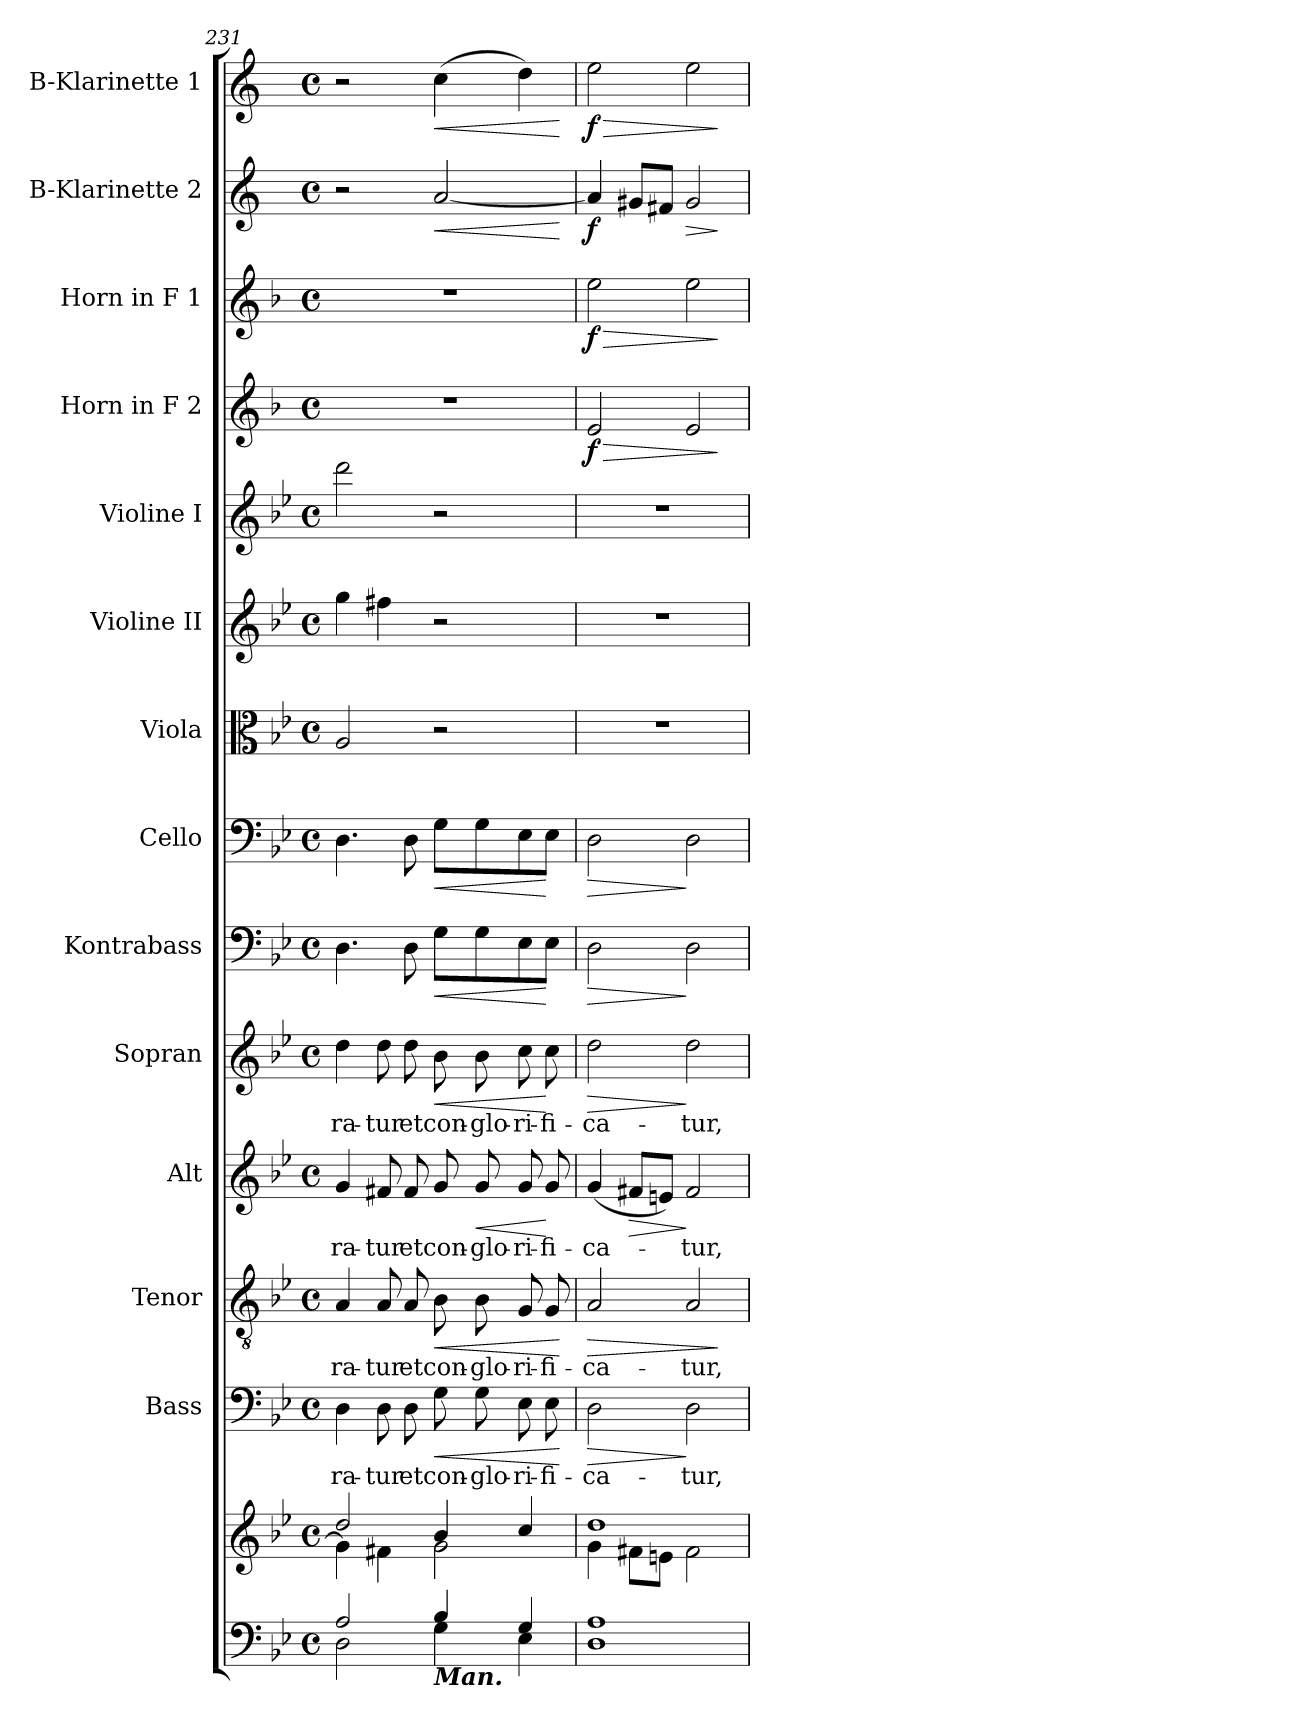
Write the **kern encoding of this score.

**kern	**kern	**kern	**text	**dynam	**kern	**text	**dynam	**kern	**text	**dynam	**kern	**text	**dynam	**kern	**dynam	**kern	**dynam	**kern	**kern	**kern	**kern	**dynam	**kern	**dynam	**kern	**dynam	**kern	**dynam
*part14	*part14	*part13	*part13	*part13	*part12	*part12	*part12	*part11	*part11	*part11	*part10	*part10	*part10	*part9	*part9	*part8	*part8	*part7	*part6	*part5	*part4	*part4	*part3	*part3	*part2	*part2	*part1	*part1
*staff15	*staff14	*staff13	*staff13	*staff13	*staff12	*staff12	*staff12	*staff11	*staff11	*staff11	*staff10	*staff10	*staff10	*staff9	*staff9	*staff8	*staff8	*staff7	*staff6	*staff5	*staff4	*staff4	*staff3	*staff3	*staff2	*staff2	*staff1	*staff1
*	*	*I"Bass	*	*	*I"Tenor	*	*	*I"Alt	*	*	*I"Sopran	*	*	*I"Kontrabass	*	*I"Cello	*	*I"Viola	*I"Violine II	*I"Violine I	*I"Horn in F 2	*	*I"Horn in F 1	*	*I"B-Klarinette 2	*	*I"B-Klarinette 1	*
*	*	*I'B.	*	*	*I'T.	*	*	*I'A.	*	*	*I'S.	*	*	*I'Kb.	*	*	*	*I'Vla.	*I'Vl. II	*I'Vl. I	*	*	*	*	*I'B Kl. 2	*	*I'B Kl. 1	*
!!LO:PB:g=z
*clefF4	*clefG2	*clefF4	*	*	*clefGv2	*	*	*clefG2	*	*	*clefG2	*	*	*clefF4	*	*clefF4	*	*clefC3	*clefG2	*clefG2	*clefG2	*	*clefG2	*	*clefG2	*	*clefG2	*
*	*	*	*	*	*	*	*	*	*	*	*	*	*	*ITrd7c12	*	*	*	*	*	*	*ITrd4c7	*	*ITrd4c7	*	*ITrd1c2	*	*ITrd1c2	*
*k[b-e-]	*k[b-e-]	*k[b-e-]	*	*	*k[b-e-]	*	*	*k[b-e-]	*	*	*k[b-e-]	*	*	*k[b-e-]	*	*k[b-e-]	*	*k[b-e-]	*k[b-e-]	*k[b-e-]	*k[b-e-]	*	*k[b-e-]	*	*k[b-e-]	*	*k[b-e-]	*
*B-:	*B-:	*B-:	*	*	*B-:	*	*	*B-:	*	*	*B-:	*	*	*B-:	*	*B-:	*	*B-:	*B-:	*B-:	*B-:	*	*B-:	*	*B-:	*	*B-:	*
*M4/4	*M4/4	*M4/4	*	*	*M4/4	*	*	*M4/4	*	*	*M4/4	*	*	*M4/4	*	*M4/4	*	*M4/4	*M4/4	*M4/4	*M4/4	*	*M4/4	*	*M4/4	*	*M4/4	*
*met(c)	*met(c)	*met(c)	*	*	*met(c)	*	*	*met(c)	*	*	*met(c)	*	*	*met(c)	*	*met(c)	*	*met(c)	*met(c)	*met(c)	*met(c)	*	*met(c)	*	*met(c)	*	*met(c)	*
=231	=231	=231	=231	=231	=231	=231	=231	=231	=231	=231	=231	=231	=231	=231	=231	=231	=231	=231	=231	=231	=231	=231	=231	=231	=231	=231	=231	=231
*^	*^	*	*	*	*	*	*	*	*	*	*	*	*	*	*	*	*	*	*	*	*	*	*	*	*	*	*	*
!	!	!	!	!	!LO:LY:b	!	!	!LO:LY:b	!	!	!LO:LY:b	!	!	!LO:LY:b	!	!	!	!	!	!	!	!	!	!	!	!	!	!	!	!
2A/	2D\	2dd/	4g\]	4D\	-ra-	.	4A/	-ra-	.	4g/	-ra-	.	4dd\	-ra-	.	4.DD\	.	4.D\	.	2A/	4gg\	2ddd\	1r	.	1r	.	2r	.	2r	.
!	!	!	!	!	!LO:LY:b	!	!	!LO:LY:b	!	!	!LO:LY:b	!	!	!LO:LY:b	!	!	!	!	!	!	!	!	!	!	!	!	!	!	!	!
.	.	.	4f#X\	8D\	-tur	.	8A/	-tur	.	8f#X/	-tur	.	8dd\	-tur	.	.	.	.	.	.	4ff#X\	.	.	.	.	.	.	.	.	.
!	!	!	!	!	!LO:LY:b	!	!	!LO:LY:b	!	!	!LO:LY:b	!	!	!LO:LY:b	!	!	!	!	!	!	!	!	!	!	!	!	!	!	!	!
.	.	.	.	8D\	et	.	8A/	et	.	8f#/	et	.	8dd\	et	.	8DD\	.	8D\	.	.	.	.	.	.	.	.	.	.	.	.
!LO:TX:b:Bi:t=Man.	!	!	!	!	!	!	!	!	!	!	!	!	!	!	!	!	!	!	!	!	!	!	!	!	!	!	!	!	!	!
!	!	!	!	!	!LO:LY:b	!LO:HP:b	!	!LO:LY:b	!LO:HP:b	!	!LO:LY:b	!	!	!LO:LY:b	!LO:HP:b	!	!LO:HP:b	!	!LO:HP:b	!	!	!	!	!	!	!	!	!LO:HP:b	!	!LO:HP:b
4B-/	4G\	4b-/	2g\	8G\	con-	<	8B-\	con-	<	8g/	con-	.	8b-\	con-	<	8GG\L	<	8G\L	<	2r	2r	2r	.	.	.	.	[2g/	<	(>4b-\	<
!	!	!	!	!	!LO:LY:b	!	!	!LO:LY:b	!	!	!LO:LY:b	!LO:HP:b	!	!LO:LY:b	!	!	!	!	!	!	!	!	!	!	!	!	!	!	!	!
.	.	.	.	8G\	-glo-	.	8B-\	-glo-	.	8g/	-glo-	<	8b-\	-glo-	.	8GG\	.	8G\	.	.	.	.	.	.	.	.	.	.	.	.
!	!	!	!	!	!LO:LY:b	!	!	!LO:LY:b	!	!	!LO:LY:b	!	!	!LO:LY:b	!	!	!	!	!	!	!	!	!	!	!	!	!	!	!	!
4G/	4E-\	4cc/	.	8E-\	-ri-	.	8G/	-ri-	.	8g/	-ri-	.	8cc\	-ri-	.	8EE-\	.	8E-\	.	.	.	.	.	.	.	.	.	.	4cc\)	.
!	!	!	!	!	!LO:LY:b	!	!	!LO:LY:b	!	!	!LO:LY:b	!	!	!LO:LY:b	!	!	!	!	!	!	!	!	!	!	!	!	!	!	!	!
.	.	.	.	8E-\	-fi-	.	8G/	-fi-	.	8g/	-fi-	[	8cc\	-fi-	[	8EE-\J	[	8E-\J	[	.	.	.	.	.	.	.	.	.	.	.
*v	*v	*	*	*	*	*	*	*	*	*	*	*	*	*	*	*	*	*	*	*	*	*	*	*	*	*	*	*	*	*
*	*v	*v	*	*	*	*	*	*	*	*	*	*	*	*	*	*	*	*	*	*	*	*	*	*	*	*	*	*	*
.	.	.	.	[	.	.	[	.	.	.	.	.	.	.	.	.	.	.	.	.	.	.	.	.	.	[	.	[
=232	=232	=232	=232	=232	=232	=232	=232	=232	=232	=232	=232	=232	=232	=232	=232	=232	=232	=232	=232	=232	=232	=232	=232	=232	=232	=232	=232	=232
*^	*^	*	*	*	*	*	*	*	*	*	*	*	*	*	*	*	*	*	*	*	*	*	*	*	*	*	*	*
!	!	!	!	!	!LO:LY:b	!LO:HP:b	!	!LO:LY:b	!LO:HP:b	!	!LO:LY:b	!	!	!LO:LY:b	!LO:HP:b	!	!LO:HP:b	!	!LO:HP:b	!	!	!	!	!LO:HP:b	!	!LO:HP:b	!	!	!	!LO:HP:b
!	!	!	!	!	!	!	!	!	!	!	!	!	!	!	!	!	!	!	!	!	!	!	!	!LO:DY:n=1:b	!	!LO:DY:n=1:b	!	!LO:DY:b	!	!LO:DY:n=1:b
1A	1D	1dd	4g\	2D\	-ca-	>	2A/	-ca-	>	(<4g/	-ca-	.	2dd\	-ca-	>	2DD\	>	2D\	>	1r	1r	1r	2A/	> f	2a\	> f	4g/]	f	2dd\	> f
!	!	!	!	!	!	!	!	!	!	!	!	!LO:HP:b	!	!	!	!	!	!	!	!	!	!	!	!	!	!	!	!	!	!
.	.	.	8f#X\L	.	.	.	.	.	.	8f#X/L	.	>	.	.	.	.	.	.	.	.	.	.	.	.	.	.	8f#X/L	.	.	.
.	.	.	8en\J	.	.	.	.	.	.	8en/J)	.	.	.	.	.	.	.	.	.	.	.	.	.	.	.	.	8en/J	.	.	.
!	!	!	!	!	!LO:LY:b	!	!	!LO:LY:b	!	!	!LO:LY:b	!	!	!LO:LY:b	!	!	!	!	!	!	!	!	!	!	!	!	!	!LO:HP:b	!	!
.	.	.	2f#\	2D\	-tur,	]	2A/	-tur,	.	2f#/	-tur,	]	2dd\	-tur,	]	2DD\	]	2D\	]	.	.	.	2A/	.	2a\	.	2f#/	>	2dd\	.
*v	*v	*	*	*	*	*	*	*	*	*	*	*	*	*	*	*	*	*	*	*	*	*	*	*	*	*	*	*	*	*
*	*v	*v	*	*	*	*	*	*	*	*	*	*	*	*	*	*	*	*	*	*	*	*	*	*	*	*	*	*	*
.	.	.	.	.	.	.	]	.	.	.	.	.	.	.	.	.	.	.	.	.	.	]	.	]	.	]	.	]
=	=	=	=	=	=	=	=	=	=	=	=	=	=	=	=	=	=	=	=	=	=	=	=	=	=	=	=	=
*-	*-	*-	*-	*-	*-	*-	*-	*-	*-	*-	*-	*-	*-	*-	*-	*-	*-	*-	*-	*-	*-	*-	*-	*-	*-	*-	*-	*-
